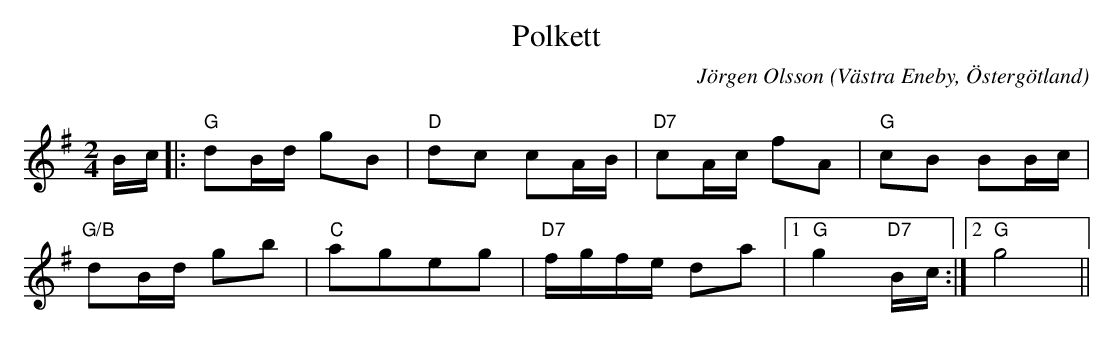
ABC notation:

X:1
T:Polkett
C:Jörgen Olsson
O:Västra Eneby, Östergötland
Q:100
M:2/4
L:1/8
K:G
B/2c/2|:"G"dB/2d/2 gB|"D"dc cA/2B/2|"D7"cA/2c/2 fA|"G"cB BB/2c/2|
"G/B"dB/2d/2 gb|"C"ageg|"D7"f/g/f/e/ da|1"G"g2 "D7"B/2c/2 :|2"G" g4 ||
